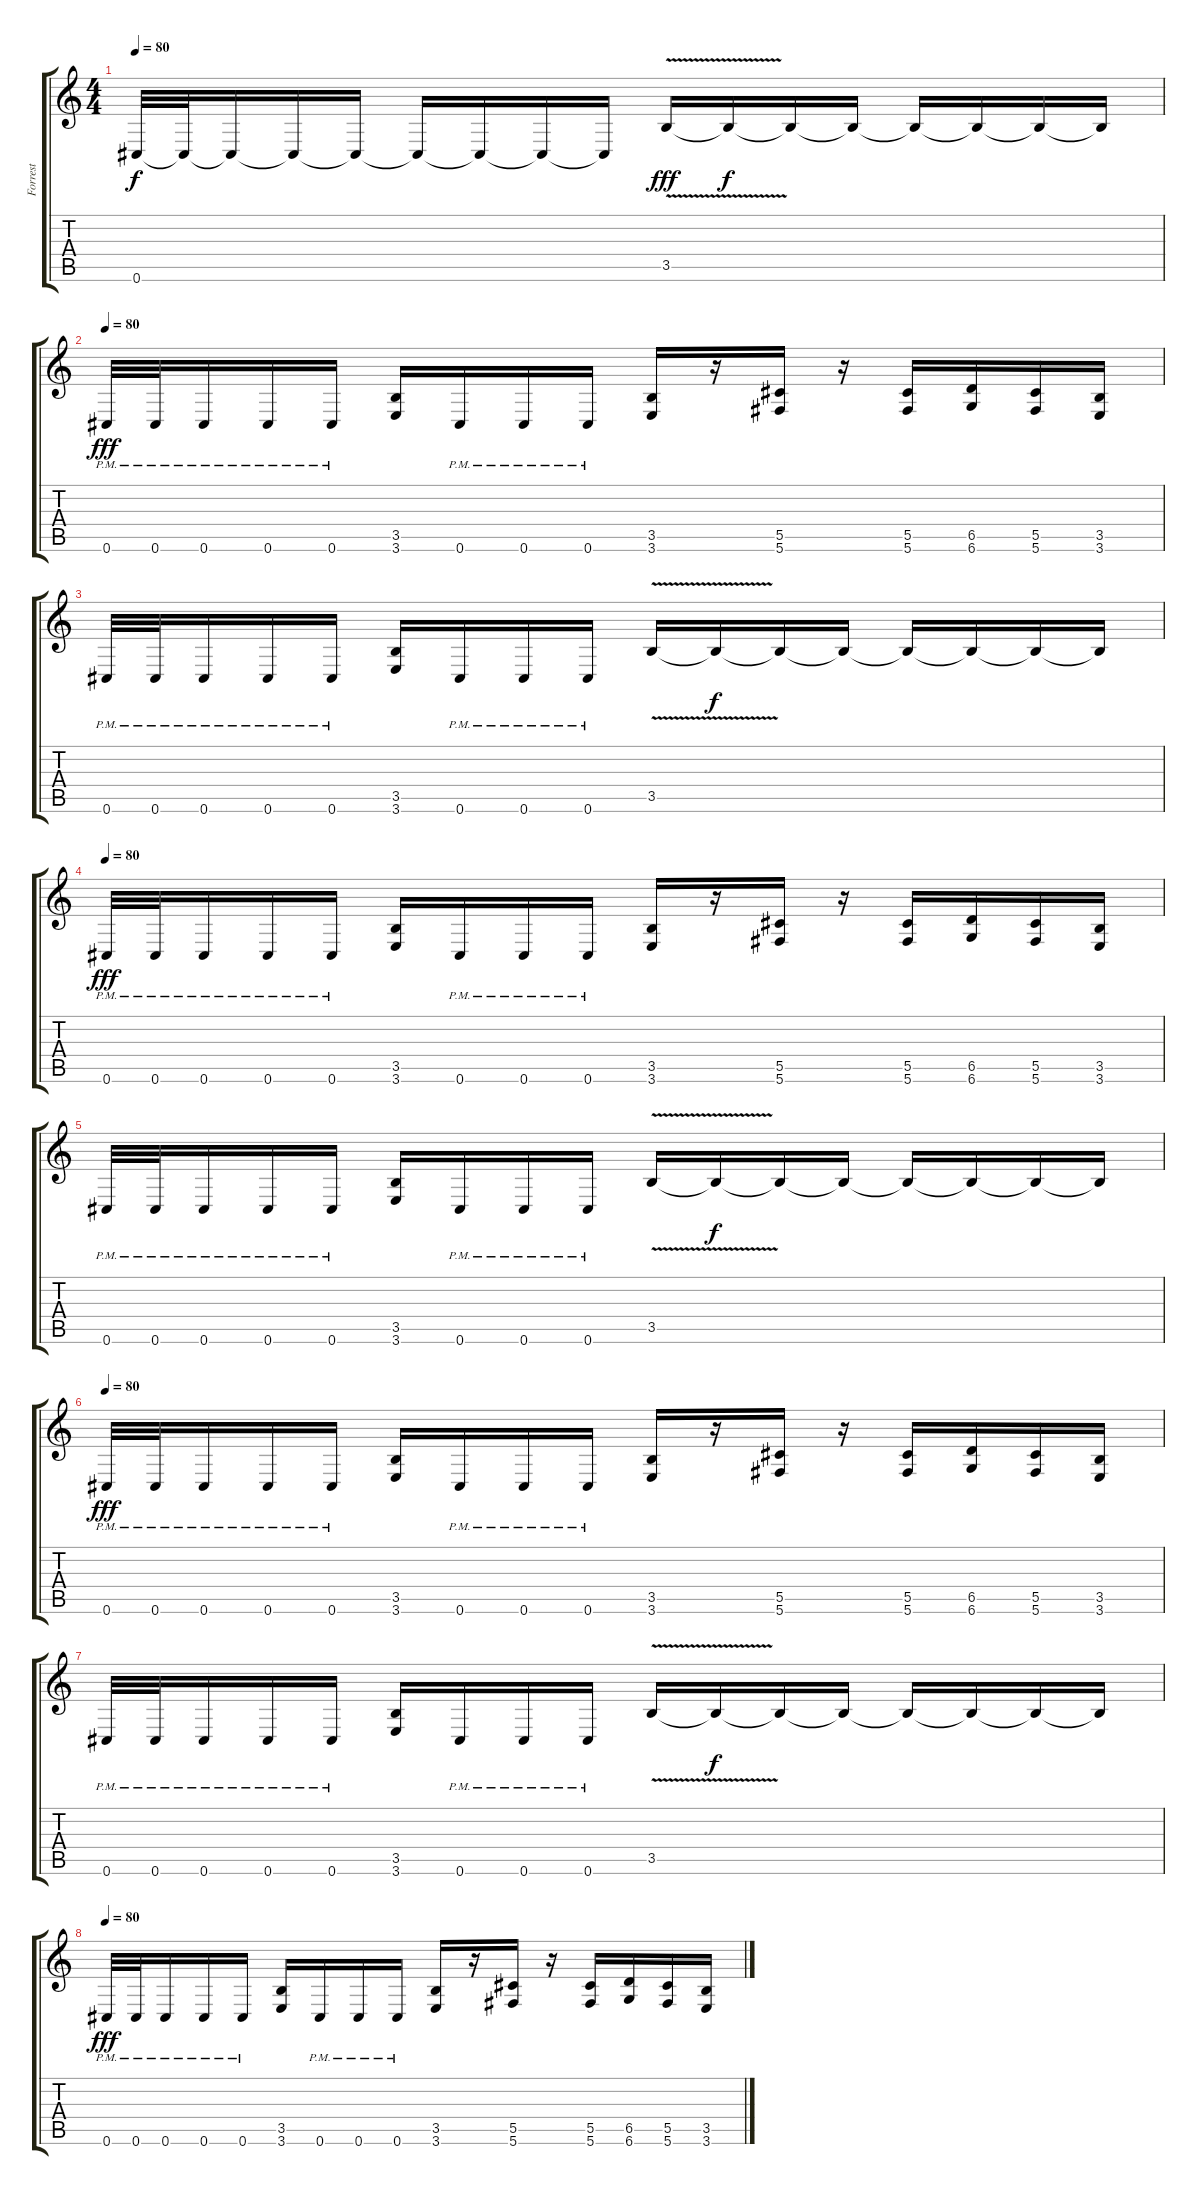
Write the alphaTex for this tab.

\track ("Forrest" "Forrest") {instrument distortionguitar}
\staff {score tabs}
\tuning (Eb4 Bb3 Gb3 Db3 Ab2 Db2) {hide}
\ts (4 4)
\tempo 80
\clef g2
\ks c
0.6{t}.32{dy f} 0.6{t}.32 0.6{t}.16 0.6{t}.16 0.6{t}.16 0.6{t}.16 0.6{t}.16 0.6{t}.16 0.6{t}.16 3.5{v}.16{dy fff instrument guitarharmonics} 3.5{t}.16{dy f} 3.5{t}.16 3.5{t}.16 3.5{t}.16 3.5{t}.16 3.5{t}.16 3.5{t}.16 |
\tempo 80
0.6{pm}.32{dy fff instrument distortionguitar} 0.6{pm}.32 0.6{pm}.16 0.6{pm}.16 0.6{pm}.16 (3.5 3.6).16 0.6{pm}.16 0.6{pm}.16 0.6{pm}.16 (3.5 3.6).16 r.16 (5.5 5.6).16 r.16 (5.5 5.6).16 (6.5 6.6).16 (5.5 5.6).16 (3.5 3.6).16 |
0.6{pm}.32 0.6{pm}.32 0.6{pm}.16 0.6{pm}.16 0.6{pm}.16 (3.5 3.6).16 0.6{pm}.16 0.6{pm}.16 0.6{pm}.16 3.5{v}.16 3.5{t}.16{dy f} 3.5{t}.16 3.5{t}.16 3.5{t}.16 3.5{t}.16 3.5{t}.16 3.5{t}.16 |
\tempo 80
0.6{pm}.32{dy fff instrument distortionguitar} 0.6{pm}.32 0.6{pm}.16 0.6{pm}.16 0.6{pm}.16 (3.5 3.6).16 0.6{pm}.16 0.6{pm}.16 0.6{pm}.16 (3.5 3.6).16 r.16 (5.5 5.6).16 r.16 (5.5 5.6).16 (6.5 6.6).16 (5.5 5.6).16 (3.5 3.6).16 |
0.6{pm}.32 0.6{pm}.32 0.6{pm}.16 0.6{pm}.16 0.6{pm}.16 (3.5 3.6).16 0.6{pm}.16 0.6{pm}.16 0.6{pm}.16 3.5{v}.16 3.5{t}.16{dy f} 3.5{t}.16 3.5{t}.16 3.5{t}.16 3.5{t}.16 3.5{t}.16 3.5{t}.16 |
\tempo 80
0.6{pm}.32{dy fff instrument distortionguitar} 0.6{pm}.32 0.6{pm}.16 0.6{pm}.16 0.6{pm}.16 (3.5 3.6).16 0.6{pm}.16 0.6{pm}.16 0.6{pm}.16 (3.5 3.6).16 r.16 (5.5 5.6).16 r.16 (5.5 5.6).16 (6.5 6.6).16 (5.5 5.6).16 (3.5 3.6).16 |
0.6{pm}.32 0.6{pm}.32 0.6{pm}.16 0.6{pm}.16 0.6{pm}.16 (3.5 3.6).16 0.6{pm}.16 0.6{pm}.16 0.6{pm}.16 3.5{v}.16 3.5{t}.16{dy f} 3.5{t}.16 3.5{t}.16 3.5{t}.16 3.5{t}.16 3.5{t}.16 3.5{t}.16 |
\tempo 80
0.6{pm}.32{dy fff instrument distortionguitar} 0.6{pm}.32 0.6{pm}.16 0.6{pm}.16 0.6{pm}.16 (3.5 3.6).16 0.6{pm}.16 0.6{pm}.16 0.6{pm}.16 (3.5 3.6).16 r.16 (5.5 5.6).16 r.16 (5.5 5.6).16 (6.5 6.6).16 (5.5 5.6).16 (3.5 3.6).16
